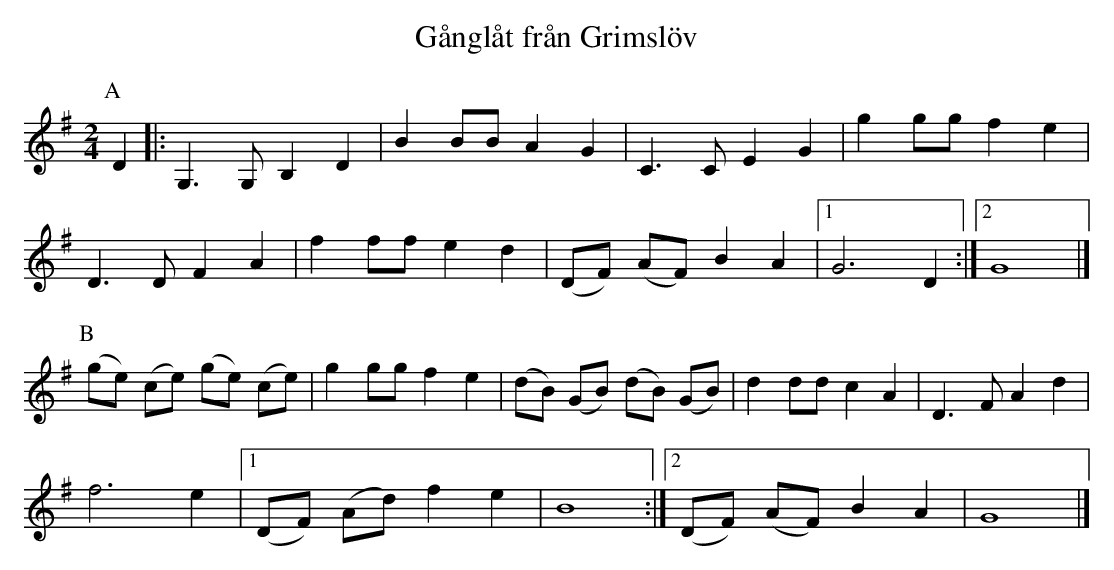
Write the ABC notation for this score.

X:1
T: G\aangl\aat fr\aan Grimsl\"ov
M: 2/4
L: 1/8
K: Gmaj
P:A
D2 |: G,3 G, B,2 D2 | B2 BB A2 G2 | C3 C E2 G2 | g2 gg f2 e2 |
D3 D F2 A2 | f2 ff e2 d2 | (DF) (AF) B2 A2 |[1 G6 D2 :|[2 G8 |]
P:B
(ge) (ce) (ge) (ce) | g2 gg f2 e2 | (dB) (GB) (dB) (GB) | d2 dd c2 A2 | D3 F A2 d2 |
f6 e2 |[1(DF) (Ad) f2 e2 | B8 :|[2(DF) (AF) B2 A2 | G8 |]
